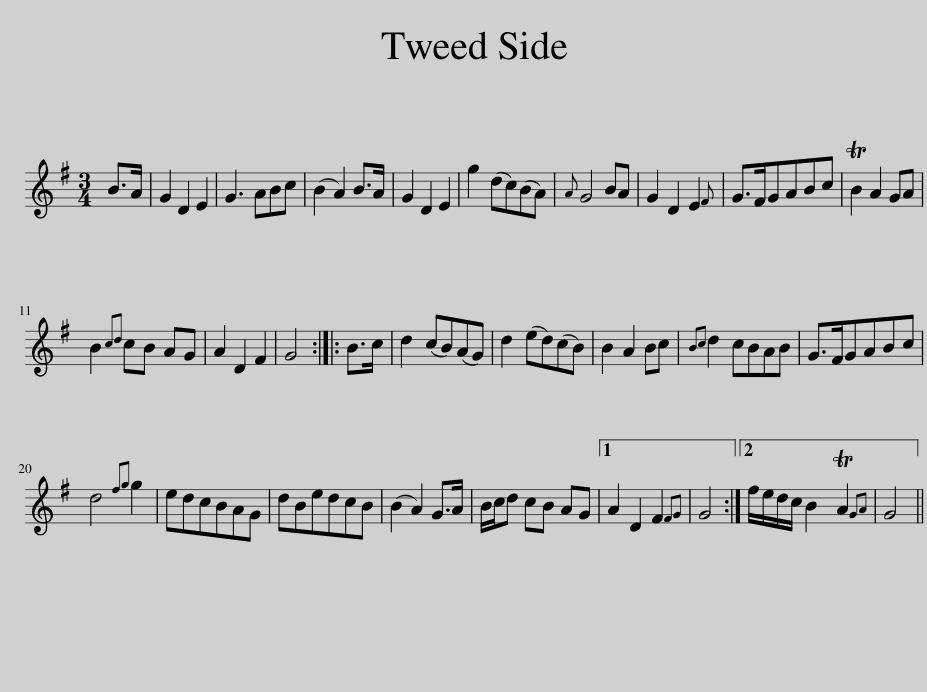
X:1
L:1/8
M:3/4
I:linebreak $
K:G
V:1 treble
V:1
 B>A | G2 D2 E2 | G3 ABc | (B2 A2) B>A | G2 D2 E2 | %5
 g2 (dc)(BA) |{A} G4 BA | G2 D2 E2{F} | G>FGABc | TB2 A2 GA |$ %10
 B2{cd} cB AG | A2 D2 F2 | G4 :: B>c | d2 (cB)(AG) | %15
 d2 (ed)(cB) | B2 A2 Bc |{Bc} d2 cBAB | G>FGABc |$ d4{fg} g2 | %20
 edcBAG | dBedcB | (B2 A2) G>A | B/c/d cB AG |1 A2 D2 F2{FG} | %25
 G4 :|2 f/e/d/c/ B2 TA2{GA} | G4 || %28
